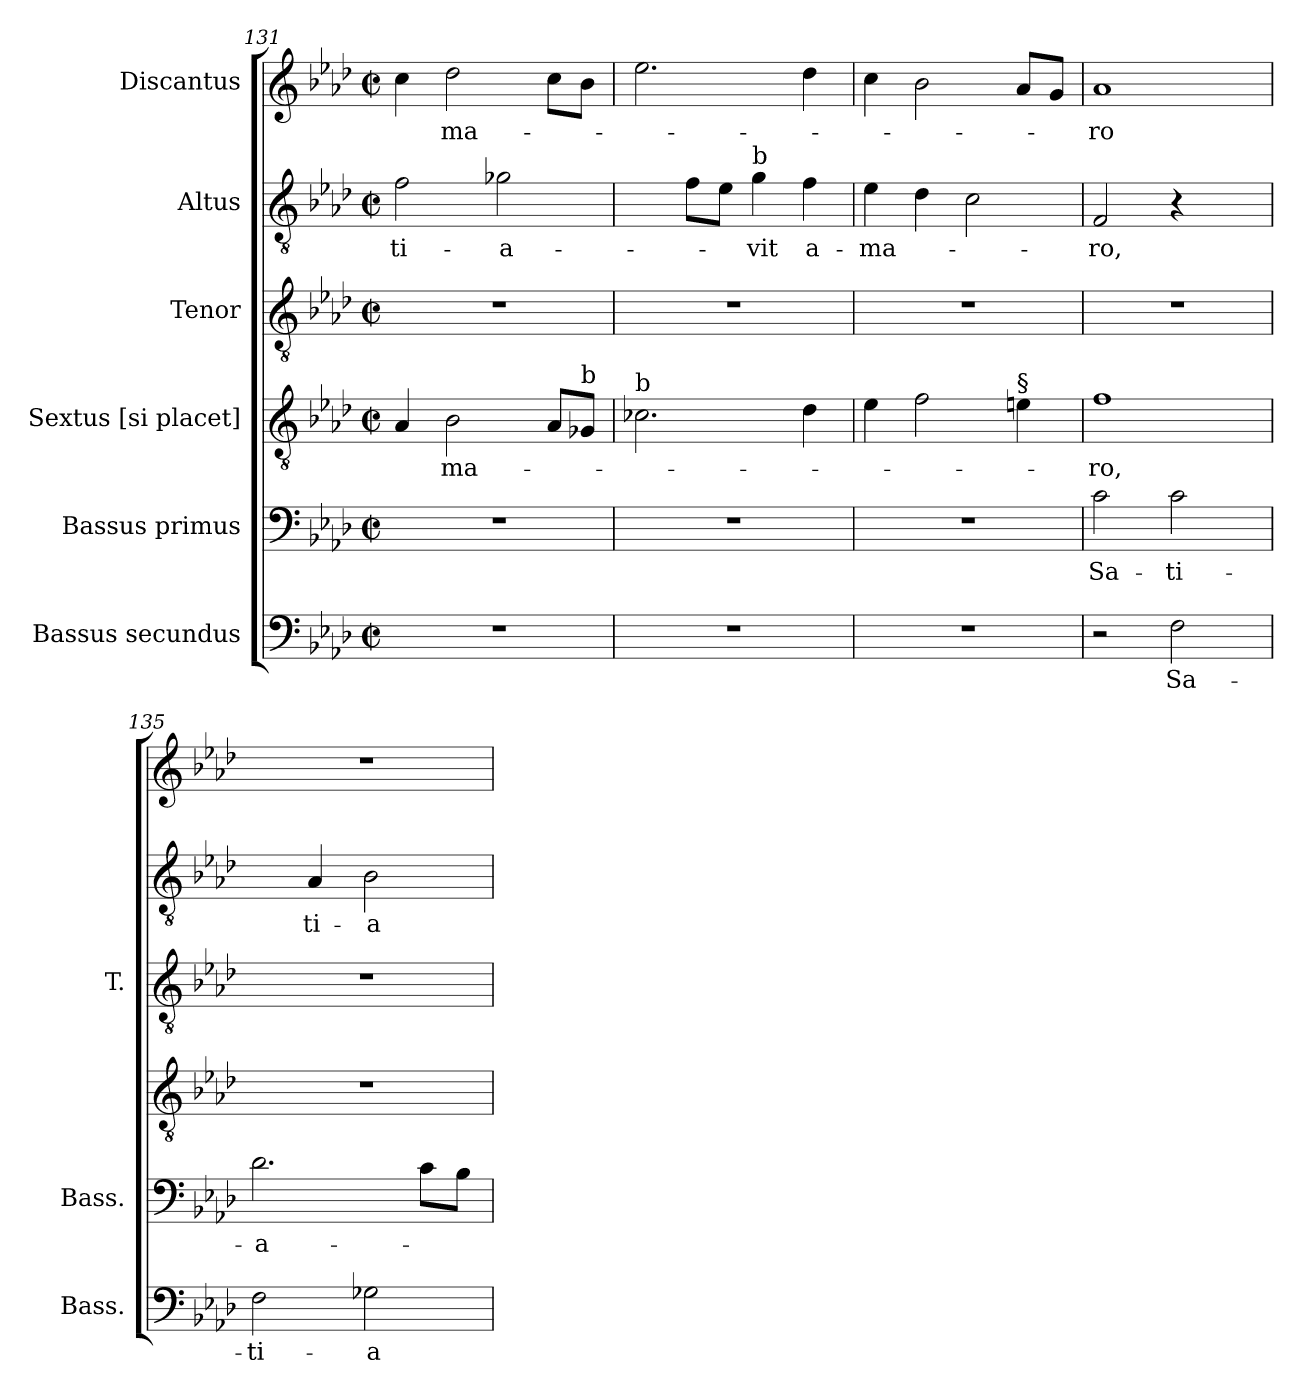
**kern	**text	**kern	**text	**kern	**text	**kern	**kern	**text	**kern	**text
*part6	*part6	*part5	*part5	*part4	*part4	*part3	*part2	*part2	*part1	*part1
*staff6	*staff6	*staff5	*staff5	*staff4	*staff4	*staff3	*staff2	*staff2	*staff1	*staff1
*I"Bassus secundus	*	*I"Bassus primus	*	*I"Sextus [si placet]	*	*I"Tenor	*I"Altus	*	*I"Discantus	*
*I'Bass.	*	*I'Bass.	*	*	*	*I'T.	*	*	*	*
!!LO:PB:g=z
*clefF4	*	*clefF4	*	*clefGv2	*	*clefGv2	*clefGv2	*	*clefG2	*
*	*	*	*	*ITrd7c12	*	*ITrd7c12	*ITrd7c12	*	*	*
*k[b-e-a-d-]	*	*k[b-e-a-d-]	*	*k[b-e-a-d-]	*	*k[b-e-a-d-]	*k[b-e-a-d-]	*	*k[b-e-a-d-]	*
*A-:	*	*A-:	*	*A-:	*	*A-:	*A-:	*	*A-:	*
*M2/2	*	*M2/2	*	*M2/2	*	*M2/2	*M2/2	*	*M2/2	*
*met(c|)	*	*met(c|)	*	*met(c|)	*	*met(c|)	*met(c|)	*	*met(c|)	*
=131	=131	=131	=131	=131	=131	=131	=131	=131	=131	=131
!	!	!	!	!	!	!	!	!LO:LY:b:color=#000000	!	!
1r	.	1r	.	4AA-i/	.	1r	2Fi\	-ti-	4cci\	.
!	!	!	!	!	!LO:LY:b:color=#000000	!	!	!	!	!
!	!	!	!	!	!	!	!	!	!	!LO:LY:b:color=#000000
.	.	.	.	2BB-i\	-ma-	.	.	.	2dd-i\	-ma-
!	!	!	!	!	!	!	!	!LO:LY:b:color=#000000	!	!
.	.	.	.	.	.	.	2G-Xi\	-a-	.	.
.	.	.	.	8AA-i/L	.	.	.	.	8cci\L	.
!	!	!	!	!LO:TX:a:t=b	!	!	!	!	!	!
.	.	.	.	8GG-i/J	.	.	.	.	8b-i\J	.
=132	=132	=132	=132	=132	=132	=132	=132	=132	=132	=132
!	!	!	!	!LO:TX:a:t=b	!	!	!	!	!	!
1r	.	1r	.	2.C-i\	.	1r	4G-Xi\yy	.	2.ee-i\	.
.	.	.	.	.	.	.	8Fi\L	.	.	.
.	.	.	.	.	.	.	8E-i\J	.	.	.
!	!	!	!	!	!	!	!LO:TX:a:t=b	!	!	!
!	!	!	!	!	!	!	!	!LO:LY:b:color=#000000	!	!
.	.	.	.	.	.	.	4G-i\	-vit	.	.
!	!	!	!	!	!	!	!	!LO:LY:b:color=#000000	!	!
.	.	.	.	4D-i\	.	.	4Fi\	a-	4dd-i\	.
=133	=133	=133	=133	=133	=133	=133	=133	=133	=133	=133
!	!	!	!	!	!	!	!	!LO:LY:b:color=#000000	!	!
1r	.	1r	.	4E-i\	.	1r	4E-i\	-ma-	4cci\	.
.	.	.	.	2Fi\	.	.	4D-i\	.	2b-i\	.
.	.	.	.	.	.	.	2Ci\	.	.	.
!	!	!	!	!LO:TX:a:t=§	!	!	!	!	!	!
.	.	.	.	4Ei\	.	.	.	.	8a-i/L	.
.	.	.	.	.	.	.	.	.	8gi/J	.
=134	=134	=134	=134	=134	=134	=134	=134	=134	=134	=134
!	!	!	!LO:LY:b:color=#000000	!	!	!	!	!	!	!
!	!	!	!	!	!LO:LY:b:color=#000000	!	!	!	!	!
!	!	!	!	!	!	!	!	!LO:LY:b:color=#000000	!	!
!	!	!	!	!	!	!	!	!	!	!LO:LY:b:color=#000000
2r	.	2ci\	Sa-	1Fi	-ro,	1r	2FFi/	-ro,	1a-i	-ro
!	!LO:LY:b:color=#000000	!	!	!	!	!	!	!	!	!
!	!	!	!LO:LY:b:color=#000000	!	!	!	!	!	!	!
2Fi\	Sa-	2ci\	-ti-	.	.	.	4r	.	.	.
!	!	!	!	!	!	!	!	!LO:LY:b:color=#000000	!	!
.	.	.	.	.	.	.	[4AA-i/yy	sa-	.	.
=135	=135	=135	=135	=135	=135	=135	=135	=135	=135	=135
!	!LO:LY:b:color=#000000	!	!	!	!	!	!	!	!	!
!	!	!	!LO:LY:b:color=#000000	!	!	!	!	!	!	!
2Fi\	-ti-	2.d-i\	-a-	1r	.	1r	4AA-i/yy]	.	1r	.
!	!	!	!	!	!	!	!	!LO:LY:b:color=#000000	!	!
.	.	.	.	.	.	.	4AA-i/	-ti-	.	.
!	!LO:LY:b:color=#000000	!	!	!	!	!	!	!	!	!
!	!	!	!	!	!	!	!	!LO:LY:b:color=#000000	!	!
2G-Xi\	-a-	.	.	.	.	.	2BB-i\	-a-	.	.
.	.	8ci\L	.	.	.	.	.	.	.	.
.	.	8B-i\J	.	.	.	.	.	.	.	.
=	=	=	=	=	=	=	=	=	=	=
*-	*-	*-	*-	*-	*-	*-	*-	*-	*-	*-
